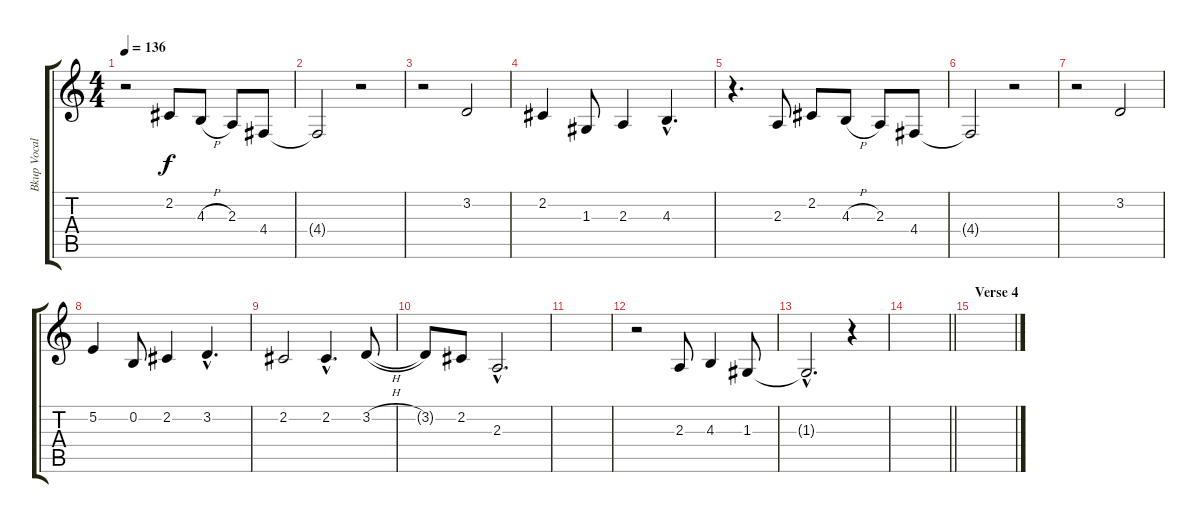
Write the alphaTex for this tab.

\track ("Bkup Vocals" "Bkup Vocal") {instrument clarinet}
\staff {score tabs}
\tuning (E4 B3 G3 D3 A2 E2) {hide}
\ts (4 4)
\tempo 136
\clef g2
\ks c
r.2{dy f} 2.2.8 4.3{h}.8 2.3.8 4.4.8 |
4.4{t}.2 r.2 |
r.2 3.2.2 |
2.2.4 1.3.8 2.3.4 4.3{hac}.4{d} |
r.4{d} 2.3.8 2.2.8 4.3{h}.8 2.3.8 4.4.8 |
4.4{t}.2 r.2 |
r.2 3.2.2 |
5.2.4 0.2.8 2.2.4 3.2{hac}.4{d} |
2.2.2 2.2{hac}.4{d} 3.2{h}.8 |
3.2{t}.8 2.2.8 2.3{hac}.2{d} |
|
r.2 2.3.8 4.3.4 1.3.8 |
1.3{hac t}.2{d} r.4 |
\barLineRight lightlight
|
\section ("" "Verse 4")
